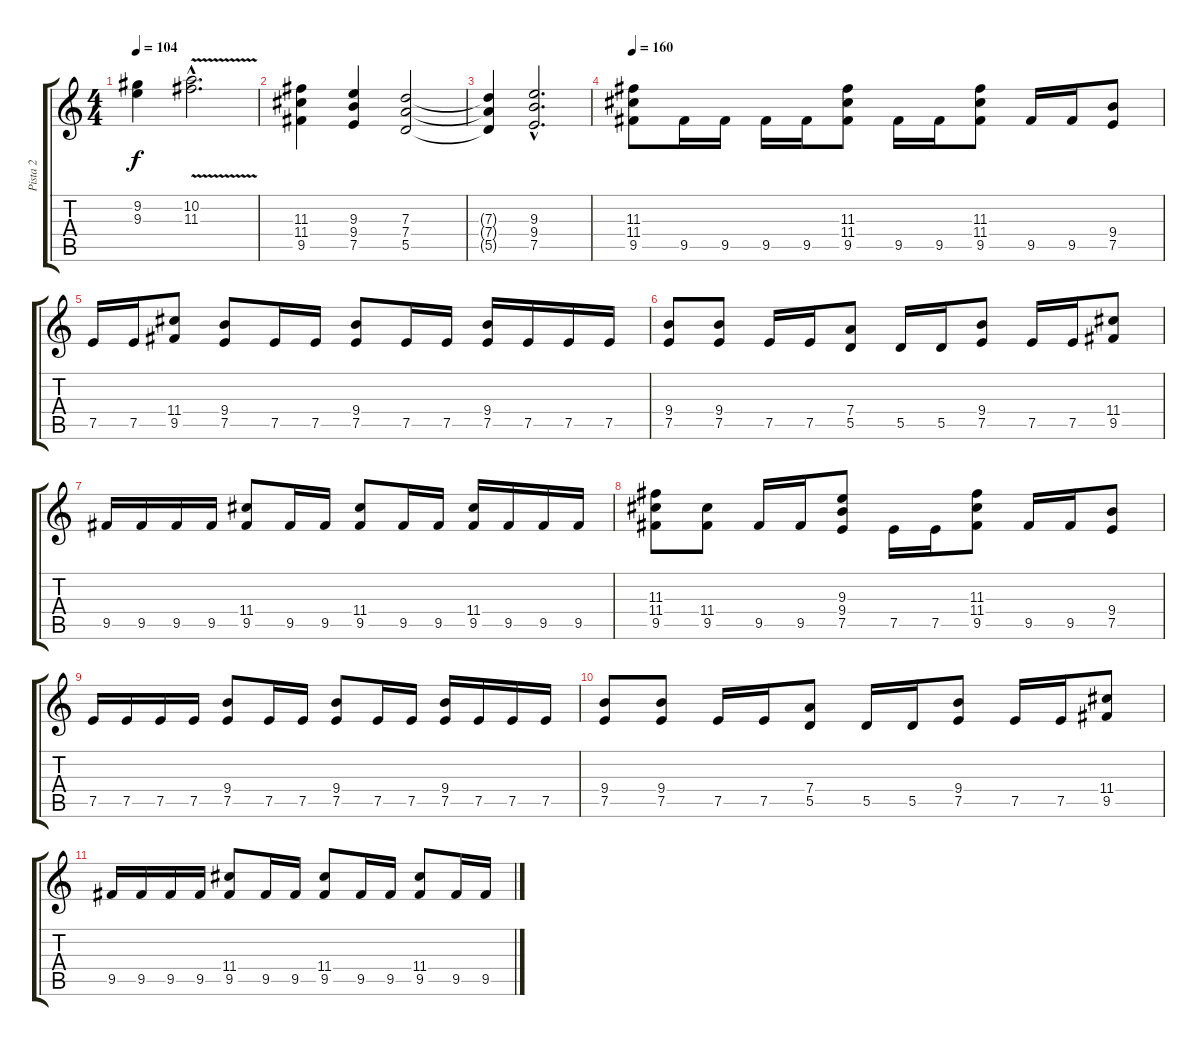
\track ("Pista 2" "Pista 2") {instrument overdrivenguitar}
\staff {score tabs}
\tuning (E4 B3 G3 D3 A2 E2) {hide}
\ts (4 4)
\tempo 104
\clef g2
\ks c
(9.2{t} 9.3{t}).4{dy f} (10.2{v hac} 11.3{v hac}).2{d} |
(11.3 11.4 9.5).4 (9.3 9.4 7.5).4 (7.3 7.4 5.5).2 |
(7.3{t} 7.4{t} 5.5{t}).4 (9.3{hac} 9.4{hac} 7.5{hac}).2{d} |
\tempo 160
(11.3 11.4 9.5).8 9.5.16 9.5.16 9.5.16 9.5.16 (11.3 11.4 9.5).8 9.5.16 9.5.16 (11.3 11.4 9.5).8 9.5.16 9.5.16 (9.4 7.5).8 |
7.5.16 7.5.16 (11.4 9.5).8 (9.4 7.5).8 7.5.16 7.5.16 (9.4 7.5).8 7.5.16 7.5.16 (9.4 7.5).16 7.5.16 7.5.16 7.5.16 |
(9.4 7.5).8 (9.4 7.5).8 7.5.16 7.5.16 (7.4 5.5).8 5.5.16 5.5.16 (9.4 7.5).8 7.5.16 7.5.16 (11.4 9.5).8 |
9.5.16 9.5.16 9.5.16 9.5.16 (11.4 9.5).8 9.5.16 9.5.16 (11.4 9.5).8 9.5.16 9.5.16 (11.4 9.5).16 9.5.16 9.5.16 9.5.16 |
(11.3 11.4 9.5).8 (11.4 9.5).8 9.5.16 9.5.16 (9.3 9.4 7.5).8 7.5.16 7.5.16 (11.3 11.4 9.5).8 9.5.16 9.5.16 (9.4 7.5).8 |
7.5.16 7.5.16 7.5.16 7.5.16 (9.4 7.5).8 7.5.16 7.5.16 (9.4 7.5).8 7.5.16 7.5.16 (9.4 7.5).16 7.5.16 7.5.16 7.5.16 |
(9.4 7.5).8 (9.4 7.5).8 7.5.16 7.5.16 (7.4 5.5).8 5.5.16 5.5.16 (9.4 7.5).8 7.5.16 7.5.16 (11.4 9.5).8 |
9.5.16 9.5.16 9.5.16 9.5.16 (11.4 9.5).8 9.5.16 9.5.16 (11.4 9.5).8 9.5.16 9.5.16 (11.4 9.5).8 9.5.16 9.5.16
